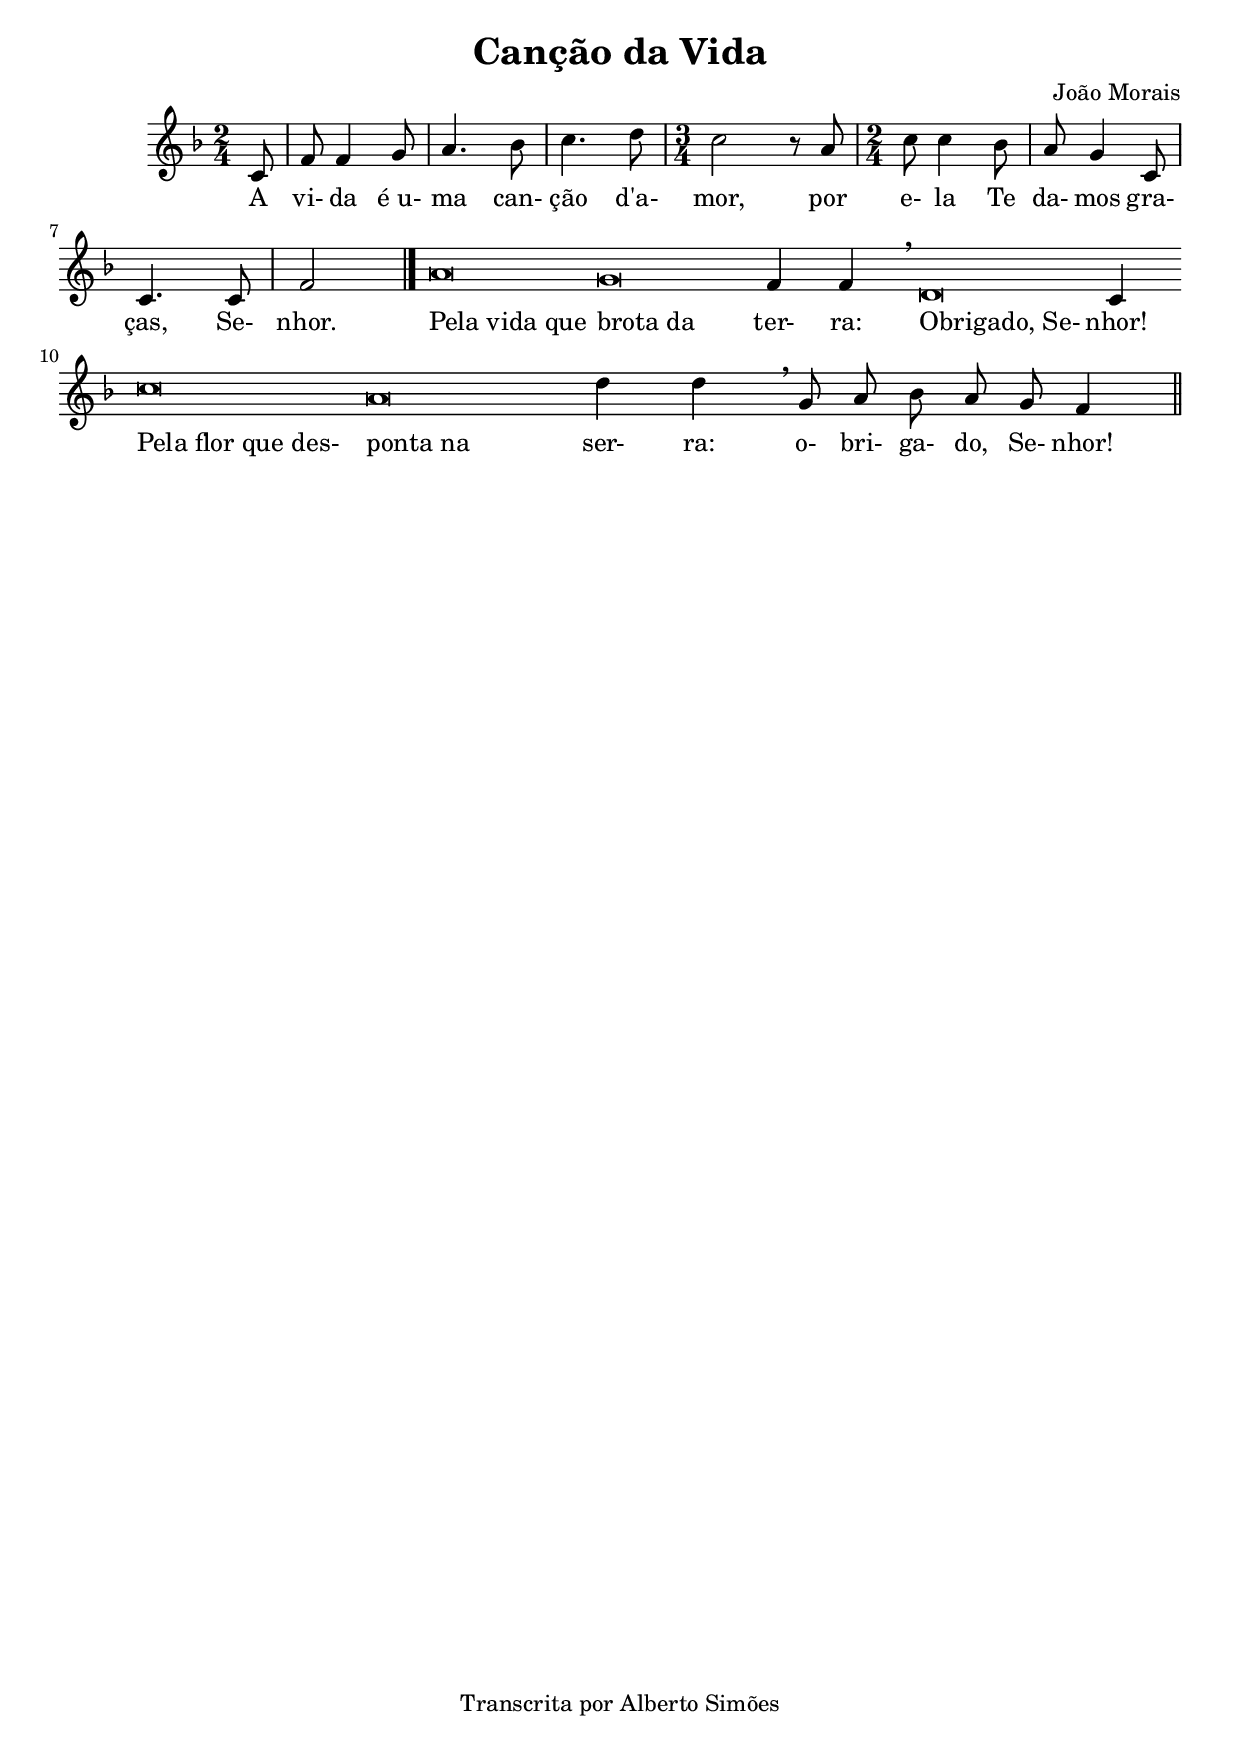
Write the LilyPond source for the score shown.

\version "2.14.0"

\header {
  title = "Canção da Vida"
  
  composer = "João Morais"
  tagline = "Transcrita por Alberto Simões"

  ocasioes = "accaodegracas"
  seccao   = "accaodegracas"

}

melody = \relative c' {
  \time 2/4
  \key f \major 

  \autoBeamOff
  \partial 8 c8 | f f4 g8 | a4. bes8 | c4. d8 | 
  \time 3/4 c2 r8 a8 | \time 2/4
  c8 c4 bes8 | a g4 c,8 | c4. c8 | f2 \bar "|."

  \set Score.measureLength = #(ly:make-moment 27 4)
  a\breve g\breve f4 f \breathe d\breve c4 \bar ":"
  \set Score.measureLength = #(ly:make-moment 43 8)
  c'\breve a\breve  d4 d  \breathe g,8 a bes a g f4 \bar "||"
}


text = \lyricmode {
  A vi- da é_u- ma can- ção d'a- mor, por e- la Te da- mos gra- ças, Se- nhor.
  \once \override LyricText #'self-alignment-X = #LEFT
  "Pela vida que"
  \once \override LyricText #'self-alignment-X = #LEFT
  "brota da" ter- ra:
  \once \override LyricText #'self-alignment-X = #LEFT
  "Obrigado, Se-" nhor!

  \once \override LyricText #'self-alignment-X = #LEFT
  "Pela flor que des-"
  \once \override LyricText #'self-alignment-X = #LEFT
  "ponta na"
  ser- ra: o- bri- ga- do, Se- nhor!
}

\score {
  <<
    \new Voice = "mel" \melody
    \new Lyrics \lyricsto mel \text
  >>
  \layout {
    \context {
      \Staff \RemoveEmptyStaves 
      \override VerticalAxisGroup #'remove-first = ##t
    }
  }
  \midi {
    \context {
      \Score
      tempoWholesPerMinute = #(ly:make-moment 100 4)
    }
  }
}


